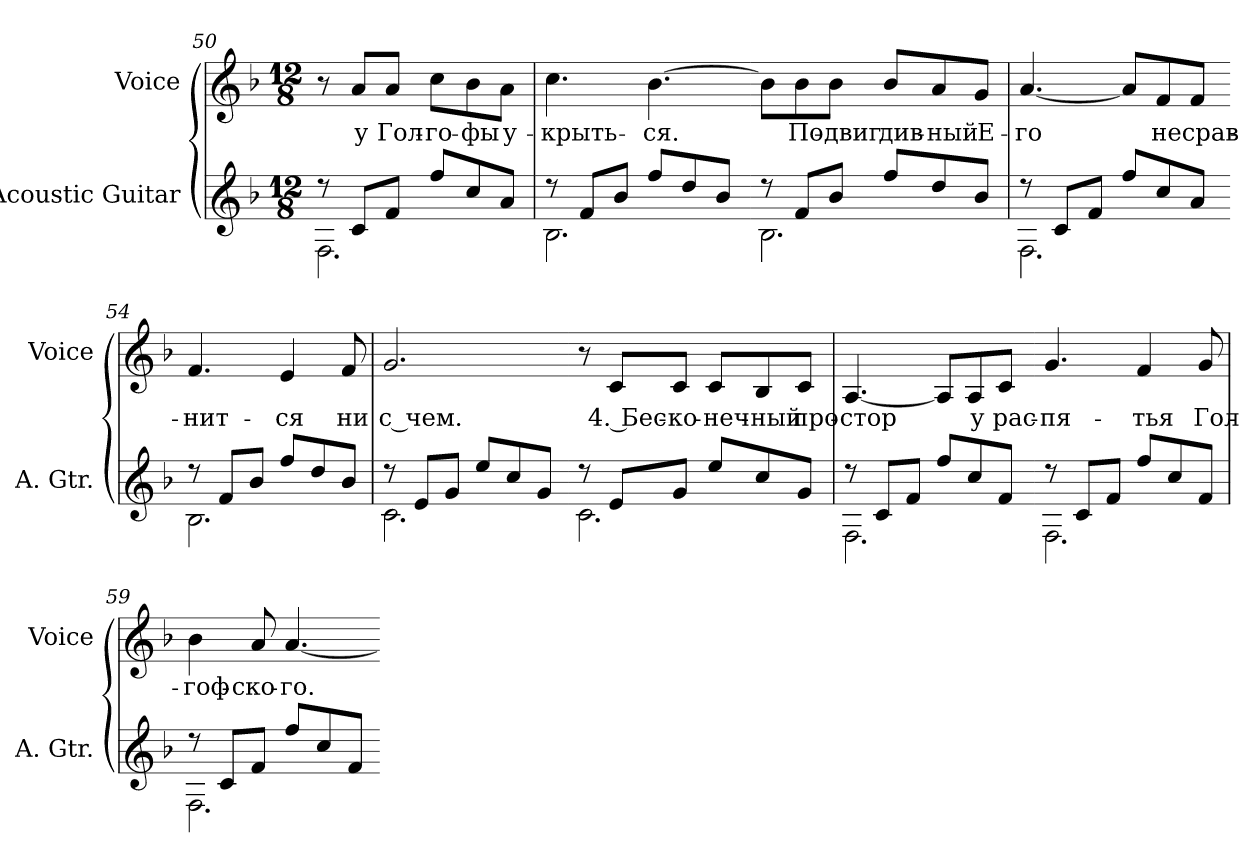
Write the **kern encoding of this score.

**kern	**kern	**text
*part2	*part1	*part1
*staff2	*staff1	*staff1
*I"Acoustic Guitar	*I"Voice	*
*I'A. Gtr.	*I'Voice	*
*clefG2	*clefG2	*
*ITrd7c12	*	*
*k[b-]	*k[b-]	*
*F:	*F:	*
*M12/8	*M12/8	*
=50	=50	=50
*^	*	*
8r	2.FFi\	8r	.
!	!	!	!LO:LY:b:color=#000000
8Ci/L	.	8ai/L	у
!	!	!	!LO:LY:b:color=#000000
8Fi/J	.	8ai/J	Гол-
!	!	!	!LO:LY:b:color=#000000
8fi/L	.	8cci\L	-го-
!	!	!	!LO:LY:b:color=#000000
8ci/	.	8b-i\	-фы
!	!	!	!LO:LY:b:color=#000000
8Ai/J	.	8ai\J	у-
=51	=51	=51	=51
!	!	!	!LO:LY:b:color=#000000
8r	2.BB-i\	4.cci\	-крыть-
8Fi/L	.	.	.
8B-i/J	.	.	.
!	!	!	!LO:LY:b:color=#000000
8fi/L	.	[>4.b-i\	-ся.
8di/	.	.	.
8B-i/J	.	.	.
=52-	=52-	=52-	=52-
8r	2.BB-i\	8b-i\L]	.
!	!	!	!LO:LY:b:color=#000000
8Fi/L	.	8b-i\	По-
!	!	!	!LO:LY:b:color=#000000
8B-i/J	.	8b-i\J	-двиг
!	!	!	!LO:LY:b:color=#000000
8fi/L	.	8b-i/L	див-
!	!	!	!LO:LY:b:color=#000000
8di/	.	8ai/	-ный
!	!	!	!LO:LY:b:color=#000000
8B-i/J	.	8gi/J	Е-
=53	=53	=53	=53
!	!	!	!LO:LY:b:color=#000000
8r	2.FFi\	[<4.ai/	-го
8Ci/L	.	.	.
8Fi/J	.	.	.
8fi/L	.	8ai/L]	.
!	!	!	!LO:LY:b:color=#000000
8ci/	.	8fi/	не
!	!	!	!LO:LY:b:color=#000000
8Ai/J	.	8fi/J	срав-
!!LO:LB:g=z
=54-	=54-	=54-	=54-
!	!	!	!LO:LY:b:color=#000000
8r	2.BB-i\	4.fi/	-нит-
8Fi/L	.	.	.
8B-i/J	.	.	.
!	!	!	!LO:LY:b:color=#000000
8fi/L	.	4ei/	-ся
8di/	.	.	.
!	!	!	!LO:LY:b:color=#000000
8B-i/J	.	8fi/	ни
=55	=55	=55	=55
!	!	!	!LO:LY:b:color=#000000
8r	2.Ci\	2.gi/	с чем.
8Ei/L	.	.	.
8Gi/J	.	.	.
8ei/L	.	.	.
8ci/	.	.	.
8Gi/J	.	.	.
=56-	=56-	=56-	=56-
8r	2.Ci\	8r	.
!	!	!	!LO:LY:b:color=#000000
8Ei/L	.	8ci/L	4. Бес-
!	!	!	!LO:LY:b:color=#000000
8Gi/J	.	8ci/J	-ко-
!	!	!	!LO:LY:b:color=#000000
8ei/L	.	8ci/L	-неч-
!	!	!	!LO:LY:b:color=#000000
8ci/	.	8B-i/	-ный
!	!	!	!LO:LY:b:color=#000000
8Gi/J	.	8ci/J	про-
=57	=57	=57	=57
!	!	!	!LO:LY:b:color=#000000
8r	2.FFi\	[<4.Ai/	-стор
8Ci/L	.	.	.
8Fi/J	.	.	.
8fi/L	.	8Ai/L]	.
!	!	!	!LO:LY:b:color=#000000
8ci/	.	8Ai/	у
!	!	!	!LO:LY:b:color=#000000
8Fi/J	.	8ci/J	рас-
=58-	=58-	=58-	=58-
!	!	!	!LO:LY:b:color=#000000
8r	2.FFi\	4.gi/	-пя-
8Ci/L	.	.	.
8Fi/J	.	.	.
!	!	!	!LO:LY:b:color=#000000
8fi/L	.	4fi/	-тья
8ci/	.	.	.
!	!	!	!LO:LY:b:color=#000000
8Fi/J	.	8gi/	Гол-
!!LO:LB:g=z
=59	=59	=59	=59
!	!	!	!LO:LY:b:color=#000000
8r	2.FFi\	4b-i\	-гоф-
8Ci/L	.	.	.
!	!	!	!LO:LY:b:color=#000000
8Fi/J	.	8ai/	-ско-
!	!	!	!LO:LY:b:color=#000000
8fi/L	.	[<4.ai/	-го.
8ci/	.	.	.
8Fi/J	.	.	.
*v	*v	*	*
=-	=-	=-
*-	*-	*-
